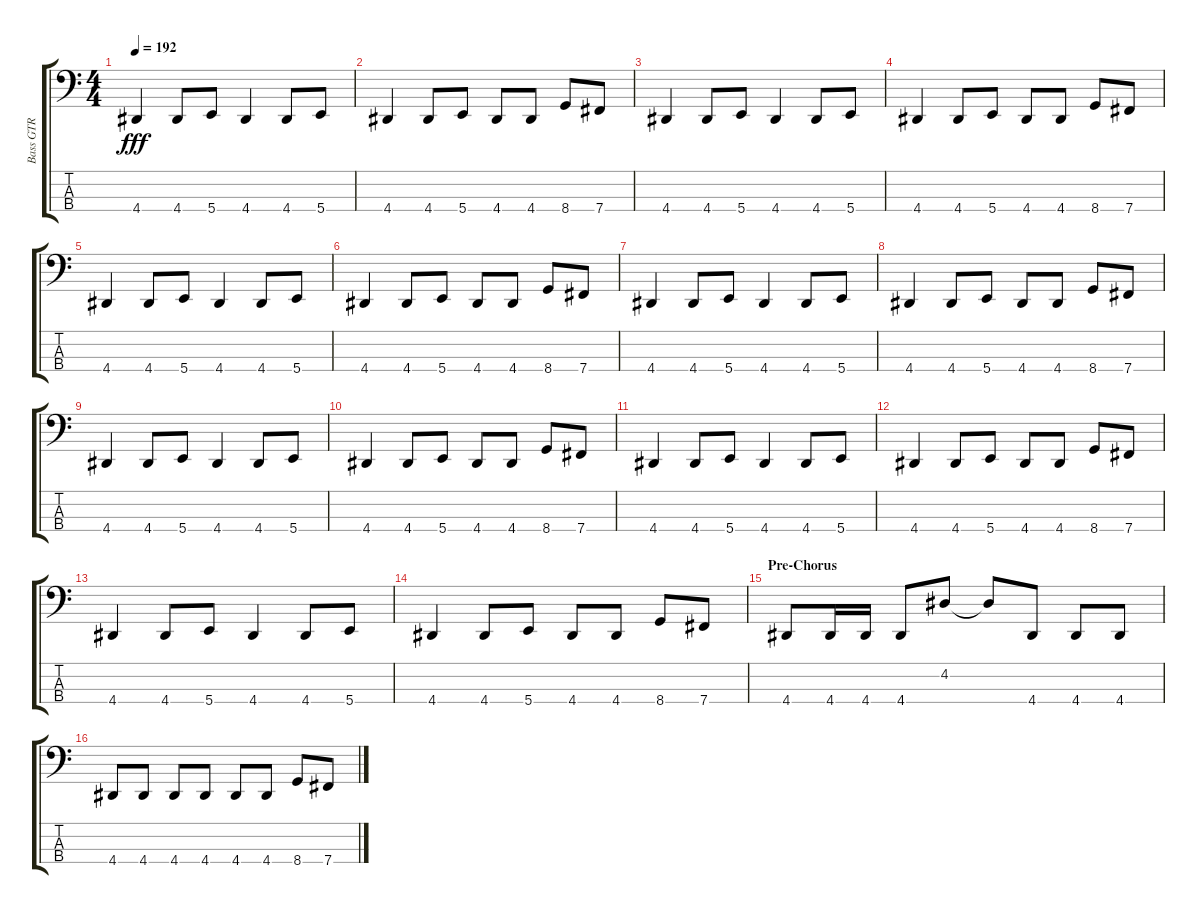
\track ("Bass GTR" "Bass GTR") {instrument electricbassfinger}
\staff {score tabs}
\tuning (E2 B1 Gb1 B0) {hide}
\ts (4 4)
\tempo 192
\clef f4
\ks aminor
4.4.4{dy fff} 4.4.8 5.4.8 4.4.4 4.4.8 5.4.8 |
4.4.4 4.4.8 5.4.8 4.4.8 4.4.8 8.4.8 7.4.8 |
4.4.4 4.4.8 5.4.8 4.4.4 4.4.8 5.4.8 |
4.4.4 4.4.8 5.4.8 4.4.8 4.4.8 8.4.8 7.4.8 |
4.4.4 4.4.8 5.4.8 4.4.4 4.4.8 5.4.8 |
4.4.4 4.4.8 5.4.8 4.4.8 4.4.8 8.4.8 7.4.8 |
4.4.4 4.4.8 5.4.8 4.4.4 4.4.8 5.4.8 |
4.4.4 4.4.8 5.4.8 4.4.8 4.4.8 8.4.8 7.4.8 |
4.4.4 4.4.8 5.4.8 4.4.4 4.4.8 5.4.8 |
4.4.4 4.4.8 5.4.8 4.4.8 4.4.8 8.4.8 7.4.8 |
4.4.4 4.4.8 5.4.8 4.4.4 4.4.8 5.4.8 |
4.4.4 4.4.8 5.4.8 4.4.8 4.4.8 8.4.8 7.4.8 |
4.4.4 4.4.8 5.4.8 4.4.4 4.4.8 5.4.8 |
4.4.4 4.4.8 5.4.8 4.4.8 4.4.8 8.4.8 7.4.8 |
\section ("" "Pre-Chorus")
4.4.8 4.4.16 4.4.16 4.4.8 4.2.8 4.2{t}.8 4.4.8 4.4.8 4.4.8 |
4.4.8 4.4.8 4.4.8 4.4.8 4.4.8 4.4.8 8.4.8 7.4.8
